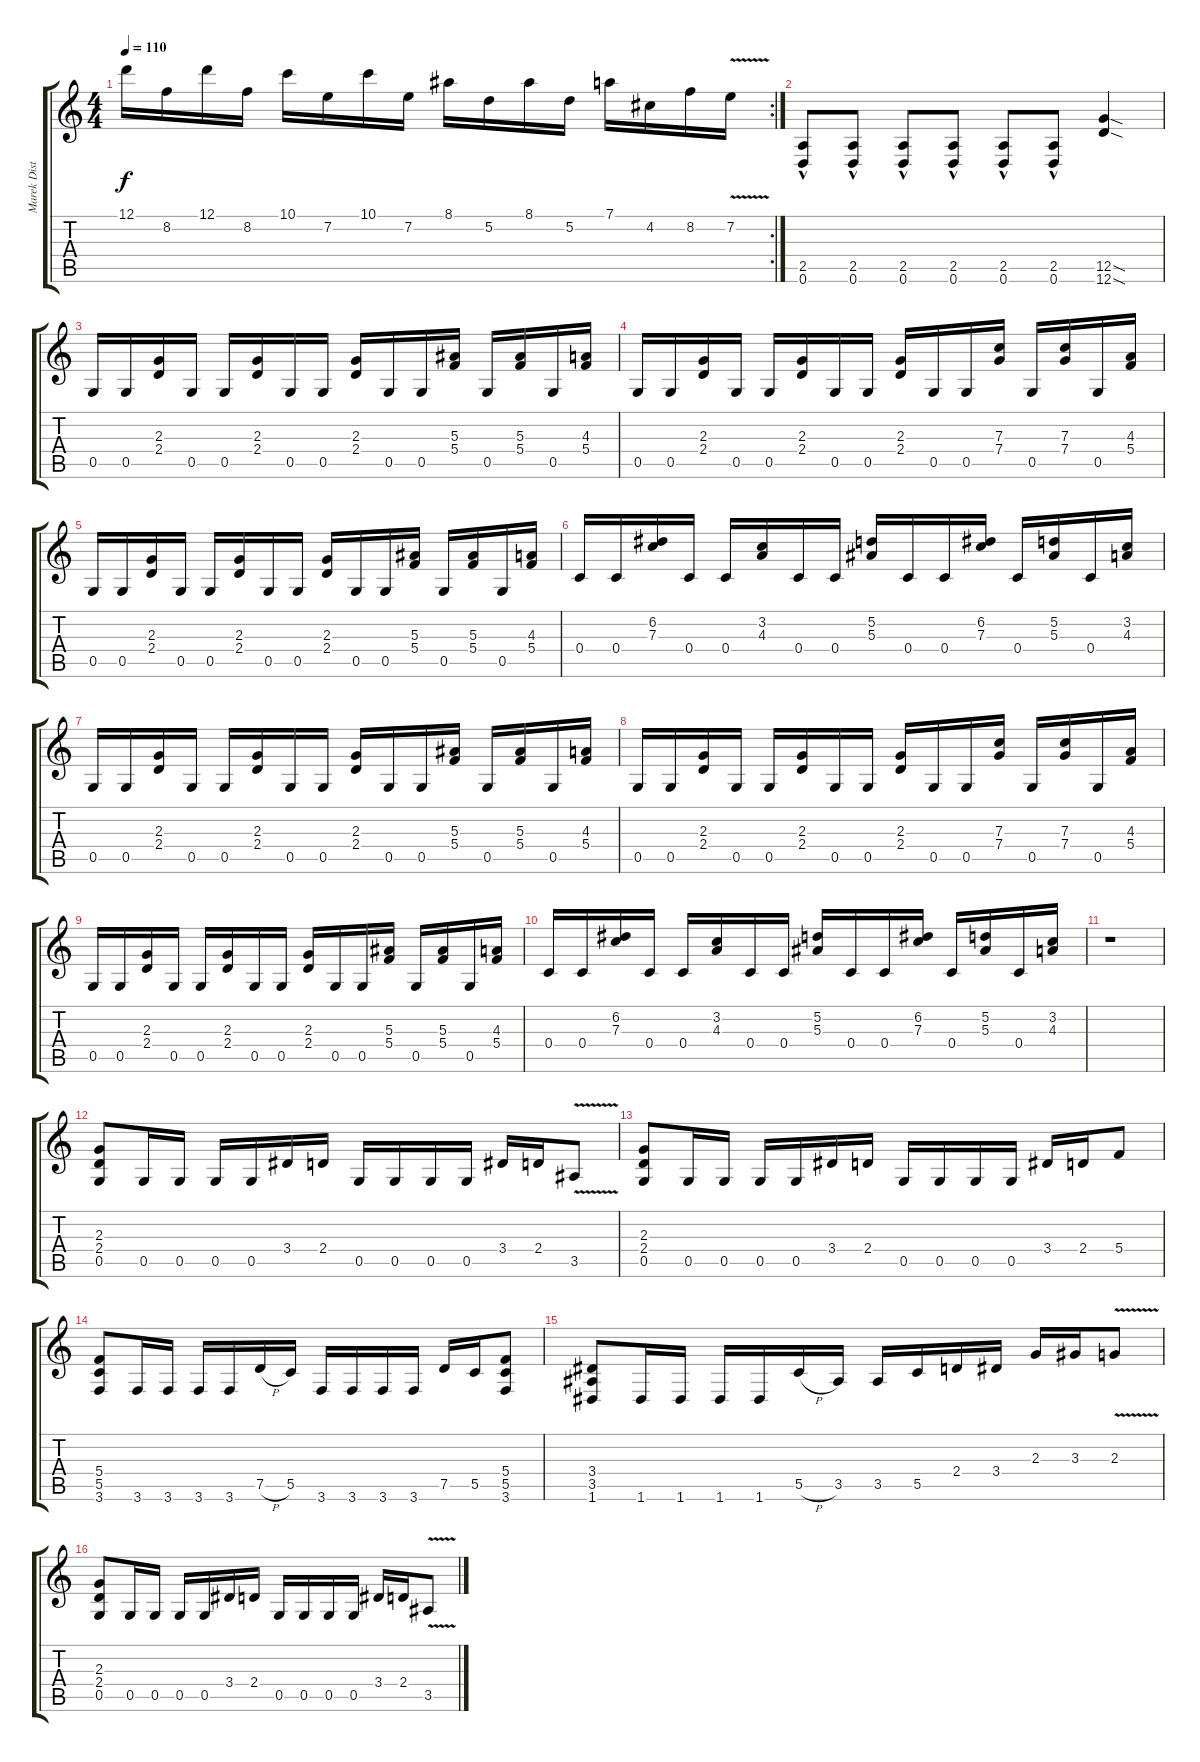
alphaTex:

\track ("Marek Dist" "Marek Dist") {instrument distortionguitar}
\staff {score tabs}
\tuning (D4 A3 F3 C3 G2 D2) {hide}
\rc 2
\ts (4 4)
\tempo 110
\clef g2
\ks c
12.1.16{dy f} 8.2.16 12.1.16 8.2.16 10.1.16 7.2.16 10.1.16 7.2.16 8.1.16 5.2.16 8.1.16 5.2.16 7.1.16 4.2.16 8.2.16 7.2{v}.16 |
(2.5{hac} 0.6{hac}).8 (2.5{hac} 0.6{hac}).8 (2.5{hac} 0.6{hac}).8 (2.5{hac} 0.6{hac}).8 (2.5{hac} 0.6{hac}).8 (2.5{hac} 0.6{hac}).8 (12.5{sod} 12.6{sod}).4 |
0.5.16 0.5.16 (2.3 2.4).16 0.5.16 0.5.16 (2.3 2.4).16 0.5.16 0.5.16 (2.3 2.4).16 0.5.16 0.5.16 (5.3 5.4).16 0.5.16 (5.3 5.4).16 0.5.16 (4.3 5.4).16 |
0.5.16 0.5.16 (2.3 2.4).16 0.5.16 0.5.16 (2.3 2.4).16 0.5.16 0.5.16 (2.3 2.4).16 0.5.16 0.5.16 (7.3 7.4).16 0.5.16 (7.3 7.4).16 0.5.16 (4.3 5.4).16 |
0.5.16 0.5.16 (2.3 2.4).16 0.5.16 0.5.16 (2.3 2.4).16 0.5.16 0.5.16 (2.3 2.4).16 0.5.16 0.5.16 (5.3 5.4).16 0.5.16 (5.3 5.4).16 0.5.16 (4.3 5.4).16 |
0.4.16 0.4.16 (6.2 7.3).16 0.4.16 0.4.16 (3.2 4.3).16 0.4.16 0.4.16 (5.2 5.3).16 0.4.16 0.4.16 (6.2 7.3).16 0.4.16 (5.2 5.3).16 0.4.16 (3.2 4.3).16 |
0.5.16 0.5.16 (2.3 2.4).16 0.5.16 0.5.16 (2.3 2.4).16 0.5.16 0.5.16 (2.3 2.4).16 0.5.16 0.5.16 (5.3 5.4).16 0.5.16 (5.3 5.4).16 0.5.16 (4.3 5.4).16 |
0.5.16 0.5.16 (2.3 2.4).16 0.5.16 0.5.16 (2.3 2.4).16 0.5.16 0.5.16 (2.3 2.4).16 0.5.16 0.5.16 (7.3 7.4).16 0.5.16 (7.3 7.4).16 0.5.16 (4.3 5.4).16 |
0.5.16 0.5.16 (2.3 2.4).16 0.5.16 0.5.16 (2.3 2.4).16 0.5.16 0.5.16 (2.3 2.4).16 0.5.16 0.5.16 (5.3 5.4).16 0.5.16 (5.3 5.4).16 0.5.16 (4.3 5.4).16 |
0.4.16 0.4.16 (6.2 7.3).16 0.4.16 0.4.16 (3.2 4.3).16 0.4.16 0.4.16 (5.2 5.3).16 0.4.16 0.4.16 (6.2 7.3).16 0.4.16 (5.2 5.3).16 0.4.16 (3.2 4.3).16 |
r.1 |
(2.3 2.4 0.5).8 0.5.16 0.5.16 0.5.16 0.5.16 3.4.16 2.4.16 0.5.16 0.5.16 0.5.16 0.5.16 3.4.16 2.4.16 3.5{v}.8 |
(2.3 2.4 0.5).8 0.5.16 0.5.16 0.5.16 0.5.16 3.4.16 2.4.16 0.5.16 0.5.16 0.5.16 0.5.16 3.4.16 2.4.16 5.4.8 |
(5.4 5.5 3.6).8 3.6.16 3.6.16 3.6.16 3.6.16 7.5{h}.16 5.5.16 3.6.16 3.6.16 3.6.16 3.6.16 7.5.16 5.5.16 (5.4 5.5 3.6).8 |
(3.4 3.5 1.6).8 1.6.16 1.6.16 1.6.16 1.6.16 5.5{h}.16 3.5.16 3.5.16 5.5.16 2.4.16 3.4.16 2.3.16 3.3.16 2.3{v}.8 |
(2.3 2.4 0.5).8 0.5.16 0.5.16 0.5.16 0.5.16 3.4.16 2.4.16 0.5.16 0.5.16 0.5.16 0.5.16 3.4.16 2.4.16 3.5{v}.8
